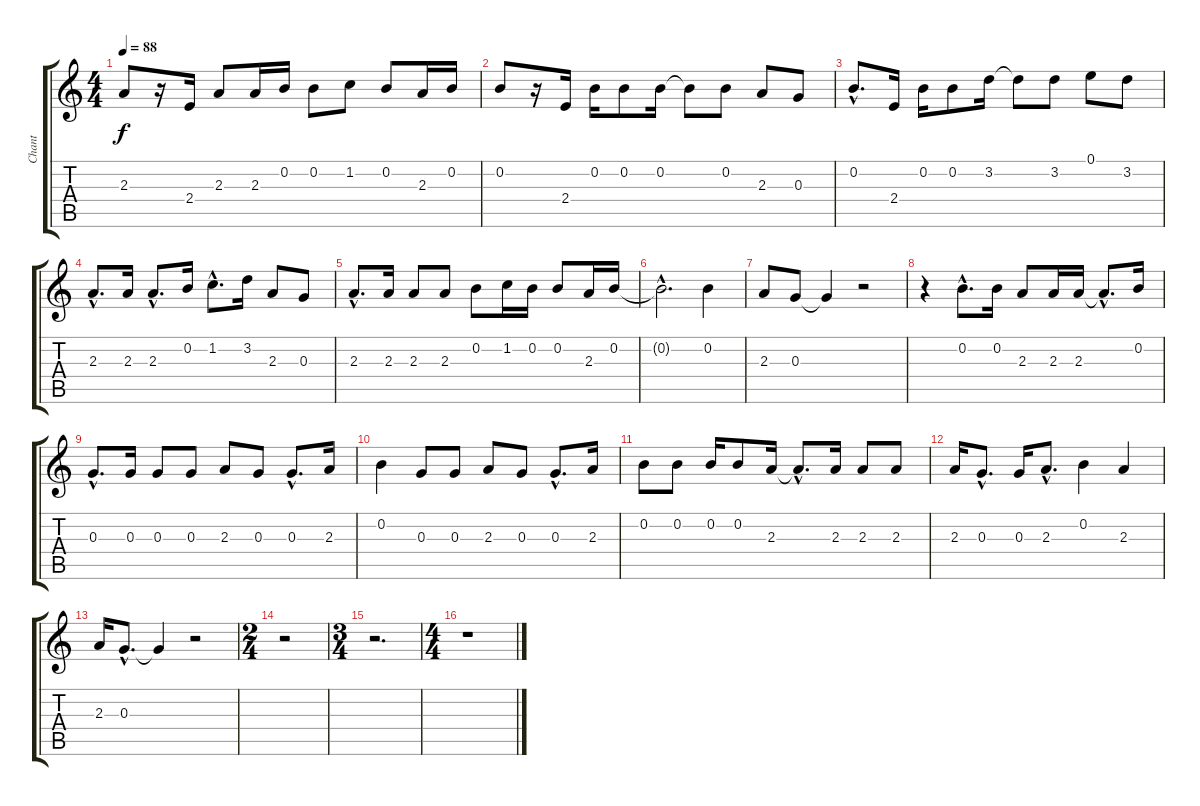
\track ("Chant" "Chant") {instrument acousticguitarnylon}
\staff {score tabs}
\tuning (E4 B3 G3 D3 A2 E2) {hide}
\ts (4 4)
\tempo 88
\clef g2
\ks c
2.3.8{dy f} r.16 2.4.16 2.3.8 2.3.16 0.2.16 0.2.8 1.2.8 0.2.8 2.3.16 0.2.16 |
0.2.8 r.16 2.4.16 0.2.16 0.2.8 0.2.16 0.2{t}.8 0.2.8 2.3.8 0.3.8 |
0.2{hac}.8{d} 2.4.16 0.2.16 0.2.8 3.2.16 3.2{t}.8 3.2.8 0.1.8 3.2.8 |
2.3{hac}.8{d} 2.3.16 2.3{hac}.8{d} 0.2.16 1.2{hac}.8{d} 3.2.16 2.3.8 0.3.8 |
2.3{hac}.8{d} 2.3.16 2.3.8 2.3.8 0.2.8 1.2.16 0.2.16 0.2.8 2.3.16 0.2.16 |
0.2{hac t}.2{d} 0.2.4 |
2.3.8 0.3.8 0.3{t}.4 r.2 |
r.4 0.2{hac}.8{d} 0.2.16 2.3.8 2.3.16 2.3.16 2.3{hac t}.8{d} 0.2.16 |
0.3{hac}.8{d} 0.3.16 0.3.8 0.3.8 2.3.8 0.3.8 0.3{hac}.8{d} 2.3.16 |
0.2.4 0.3.8 0.3.8 2.3.8 0.3.8 0.3{hac}.8{d} 2.3.16 |
0.2.8 0.2.8 0.2.16 0.2.8 2.3.16 2.3{hac t}.8{d} 2.3.16 2.3.8 2.3.8 |
2.3.16 0.3{hac}.8{d} 0.3.16 2.3{hac}.8{d} 0.2.4 2.3.4 |
2.3.16 0.3{hac}.8{d} 0.3{t}.4 r.2 |
\ts (2 4)
r.2 |
\ts (3 4)
r.2{d} |
\ts (4 4)
r.1
